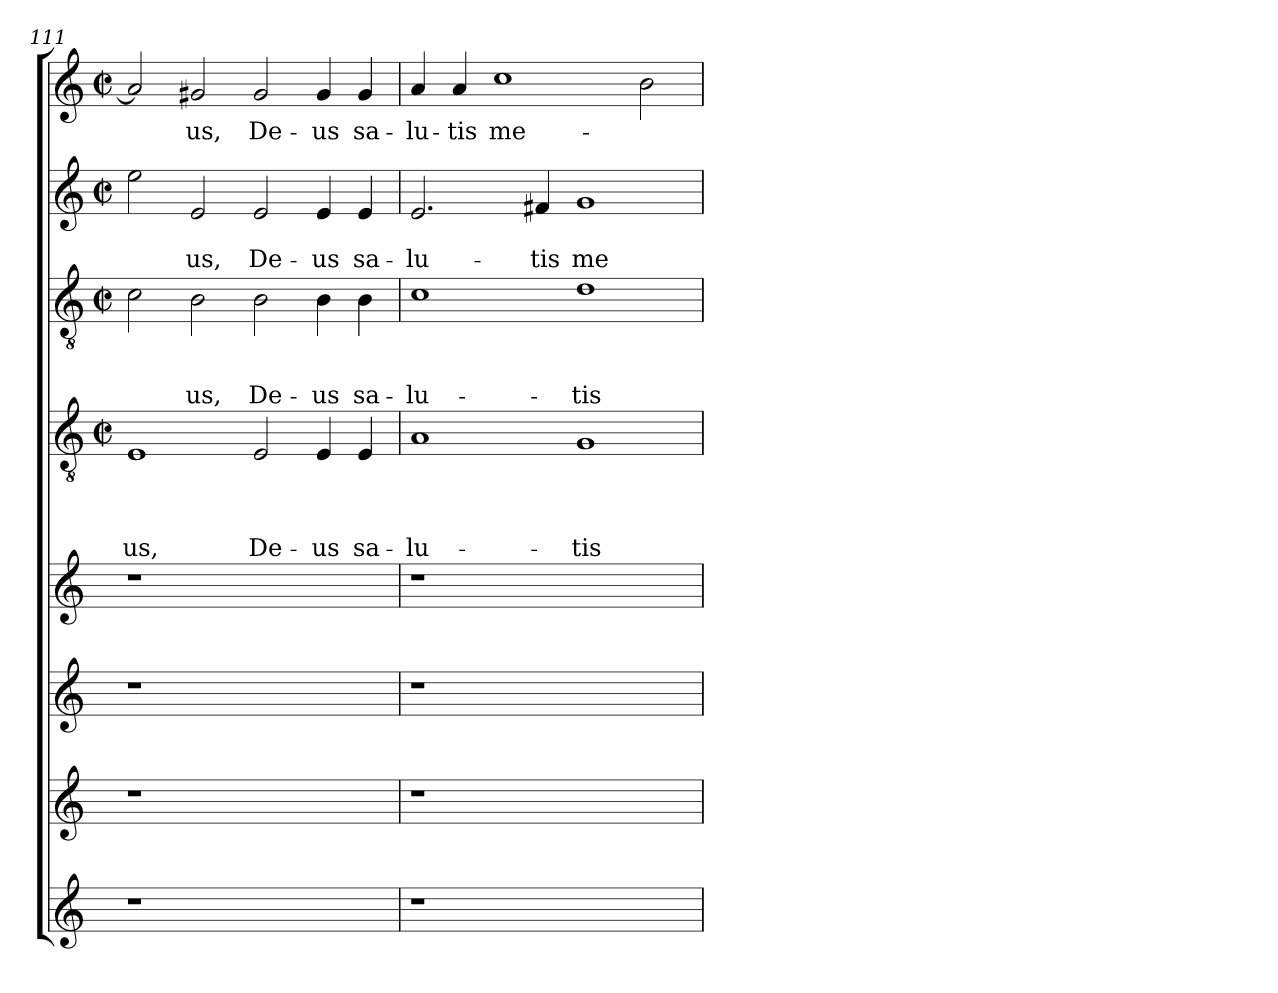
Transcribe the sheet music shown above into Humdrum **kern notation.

**kern	**kern	**kern	**kern	**kern	**text	**text	**text	**text	**kern	**text	**text	**text	**kern	**text	**text	**kern	**text
*part8	*part7	*part6	*part5	*part4	*part4	*part4	*part4	*part4	*part3	*part3	*part3	*part3	*part2	*part2	*part2	*part1	*part1
*staff8	*staff7	*staff6	*staff5	*staff4	*staff4	*staff4	*staff4	*staff4	*staff3	*staff3	*staff3	*staff3	*staff2	*staff2	*staff2	*staff1	*staff1
*clefG2	*clefG2	*clefG2	*clefG2	*clefGv2	*	*	*	*	*clefGv2	*	*	*	*clefG2	*	*	*clefG2	*
*k[]	*k[]	*k[]	*k[]	*k[]	*	*	*	*	*k[]	*	*	*	*k[]	*	*	*k[]	*
*C:	*C:	*C:	*C:	*C:	*	*	*	*	*C:	*	*	*	*C:	*	*	*C:	*
*	*	*	*	*M2/2	*	*	*	*	*M2/2	*	*	*	*M2/2	*	*	*M2/2	*
*	*	*	*	*met(c|)	*	*	*	*	*met(c|)	*	*	*	*met(c|)	*	*	*met(c|)	*
=111	=111	=111	=111	=111	=111	=111	=111	=111	=111	=111	=111	=111	=111	=111	=111	=111	=111
!	!	!	!	!	!	!	!	!LO:LY:b	!	!	!	!	!	!	!	!	!
1r	1r	1r	1r	1E	.	.	.	-us,	2c\	.	.	.	2ee\	.	.	2a/]	.
!	!	!	!	!	!	!	!	!	!	!	!	!LO:LY:b	!	!	!LO:LY:b	!	!LO:LY:b
.	.	.	.	.	.	.	.	.	2B\	.	.	-us,	2e/	.	-us,	2g#X/	-us,
!	!	!	!	!	!	!	!	!LO:LY:b	!	!	!	!LO:LY:b	!	!	!LO:LY:b	!	!LO:LY:b
1ryy	1ryy	1ryy	1ryy	2E/	.	.	.	De-	2B\	.	.	De-	2e/	.	De-	2g#/	De-
!	!	!	!	!	!	!	!	!LO:LY:b	!	!	!	!LO:LY:b	!	!	!LO:LY:b	!	!LO:LY:b
.	.	.	.	4E/	.	.	.	-us	4B\	.	.	-us	4e/	.	-us	4g#/	-us
!	!	!	!	!	!	!	!	!LO:LY:b	!	!	!	!LO:LY:b	!	!	!LO:LY:b	!	!LO:LY:b
.	.	.	.	4E/	.	.	.	sa-	4B\	.	.	sa-	4e/	.	sa-	4g#/	sa-
=112	=112	=112	=112	=112	=112	=112	=112	=112	=112	=112	=112	=112	=112	=112	=112	=112	=112
!	!	!	!	!	!	!	!	!LO:LY:b	!	!	!	!LO:LY:b	!	!	!LO:LY:b	!	!LO:LY:b
1r	1r	1r	1r	1A	.	.	.	-lu-	1c	.	.	-lu-	2.e/	.	-lu-	4a/	-lu-
!	!	!	!	!	!	!	!	!	!	!	!	!	!	!	!	!	!LO:LY:b
.	.	.	.	.	.	.	.	.	.	.	.	.	.	.	.	4a/	-tis
!	!	!	!	!	!	!	!	!	!	!	!	!	!	!	!	!	!LO:LY:b
.	.	.	.	.	.	.	.	.	.	.	.	.	.	.	.	1cc	me-
!	!	!	!	!	!	!	!	!	!	!	!	!	!	!	!LO:LY:b	!	!
.	.	.	.	.	.	.	.	.	.	.	.	.	4f#X/	.	-tis	.	.
!	!	!	!	!	!	!	!	!LO:LY:b	!	!	!	!LO:LY:b	!	!	!LO:LY:b	!	!
1ryy	1ryy	1ryy	1ryy	1G	.	.	.	-tis	1d	.	.	-tis	[>1g	.	me-	.	.
.	.	.	.	.	.	.	.	.	.	.	.	.	.	.	.	2b\	.
=	=	=	=	=	=	=	=	=	=	=	=	=	=	=	=	=	=
*-	*-	*-	*-	*-	*-	*-	*-	*-	*-	*-	*-	*-	*-	*-	*-	*-	*-
